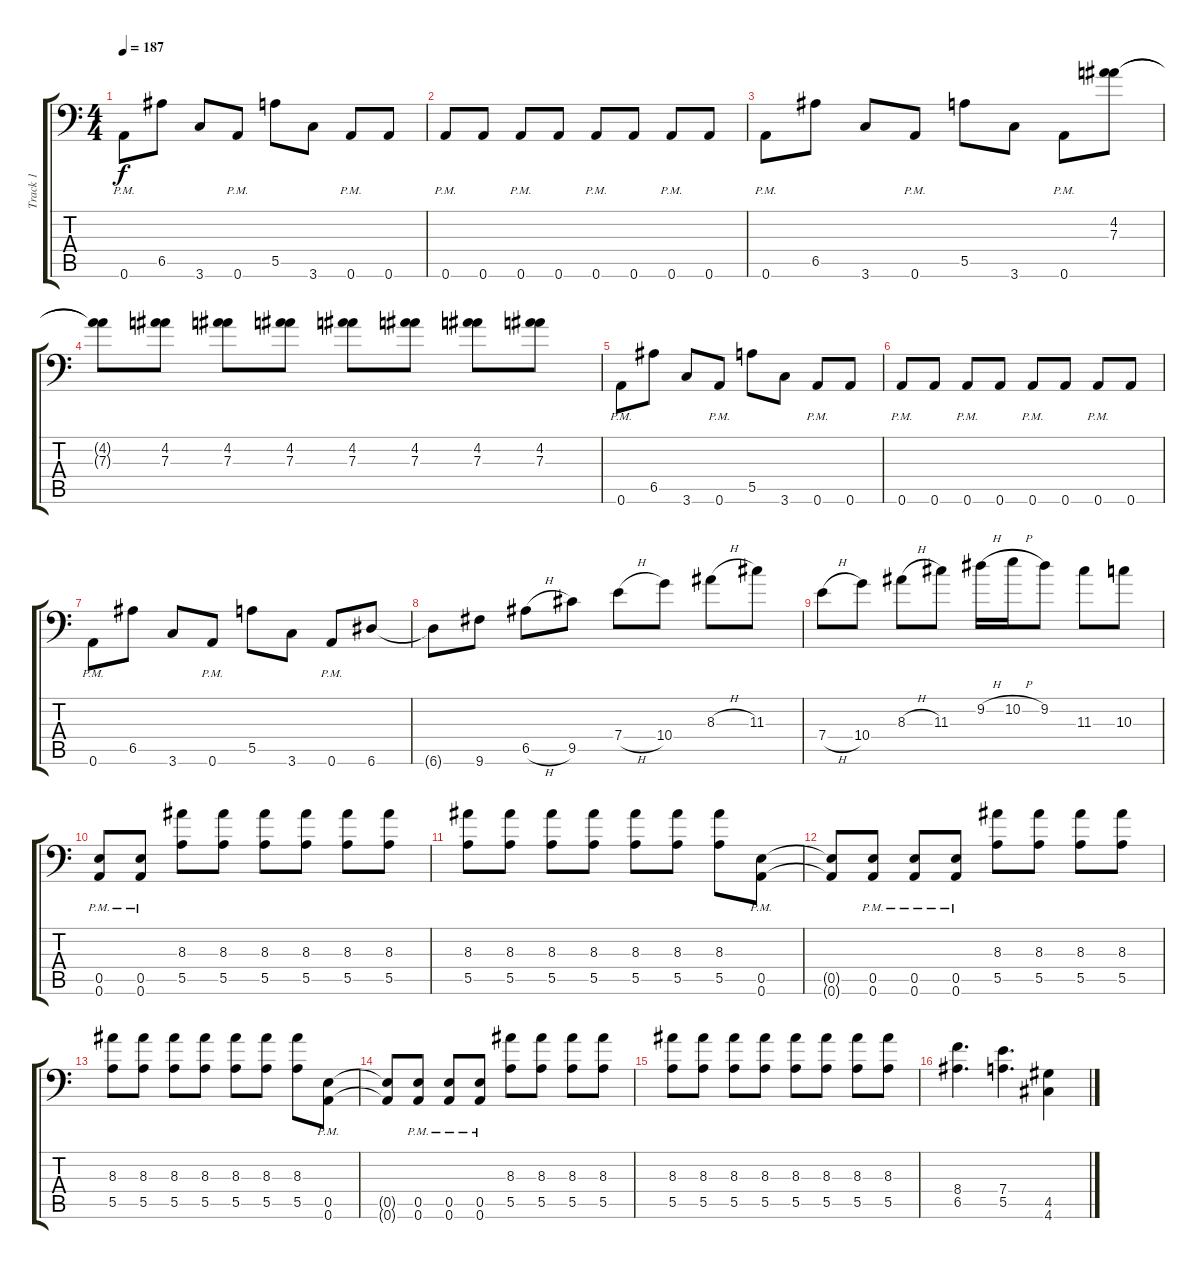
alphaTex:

\track ("Track 1" "Track 1") {instrument distortionguitar}
\staff {score tabs}
\tuning (B3 Gb3 D3 A2 E2 A1) {hide}
\ts (4 4)
\tempo 187
\clef f4
\ks c
0.6{pm}.8{dy f} 6.5.8 3.6.8 0.6{pm}.8 5.5.8 3.6.8 0.6{pm}.8 0.6.8 |
0.6{pm}.8 0.6.8 0.6{pm}.8 0.6.8 0.6{pm}.8 0.6.8 0.6{pm}.8 0.6.8 |
0.6{pm}.8 6.5.8 3.6.8 0.6{pm}.8 5.5.8 3.6.8 0.6{pm}.8 (4.2 7.3).8 |
(4.2{t} 7.3{t}).8 (4.2 7.3).8 (4.2 7.3).8 (4.2 7.3).8 (4.2 7.3).8 (4.2 7.3).8 (4.2 7.3).8 (4.2 7.3).8 |
0.6{pm}.8 6.5.8 3.6.8 0.6{pm}.8 5.5.8 3.6.8 0.6{pm}.8 0.6.8 |
0.6{pm}.8 0.6.8 0.6{pm}.8 0.6.8 0.6{pm}.8 0.6.8 0.6{pm}.8 0.6.8 |
0.6{pm}.8 6.5.8 3.6.8 0.6{pm}.8 5.5.8 3.6.8 0.6{pm}.8 6.6.8 |
6.6{t}.8 9.6.8 6.5{h}.8 9.5.8 7.4{h}.8 10.4.8 8.3{h}.8 11.3.8 |
7.4{h}.8 10.4.8 8.3{h}.8 11.3.8 9.2{h}.16 10.2{h}.16 9.2.8 11.3.8 10.3.8 |
(0.5{pm} 0.6{pm}).8 (0.5{pm} 0.6{pm}).8 (8.3 5.5).8 (8.3 5.5).8 (8.3 5.5).8 (8.3 5.5).8 (8.3 5.5).8 (8.3 5.5).8 |
(8.3 5.5).8 (8.3 5.5).8 (8.3 5.5).8 (8.3 5.5).8 (8.3 5.5).8 (8.3 5.5).8 (8.3 5.5).8 (0.5{pm} 0.6{pm}).8 |
(0.5{t} 0.6{t}).8 (0.5{pm} 0.6{pm}).8 (0.5{pm} 0.6{pm}).8 (0.5{pm} 0.6{pm}).8 (8.3 5.5).8 (8.3 5.5).8 (8.3 5.5).8 (8.3 5.5).8 |
(8.3 5.5).8 (8.3 5.5).8 (8.3 5.5).8 (8.3 5.5).8 (8.3 5.5).8 (8.3 5.5).8 (8.3 5.5).8 (0.5{pm} 0.6{pm}).8 |
(0.5{t} 0.6{t}).8 (0.5{pm} 0.6{pm}).8 (0.5{pm} 0.6{pm}).8 (0.5{pm} 0.6{pm}).8 (8.3 5.5).8 (8.3 5.5).8 (8.3 5.5).8 (8.3 5.5).8 |
(8.3 5.5).8 (8.3 5.5).8 (8.3 5.5).8 (8.3 5.5).8 (8.3 5.5).8 (8.3 5.5).8 (8.3 5.5).8 (8.3 5.5).8 |
(8.4 6.5).4{d} (7.4 5.5).4{d} (4.5 4.6).4
